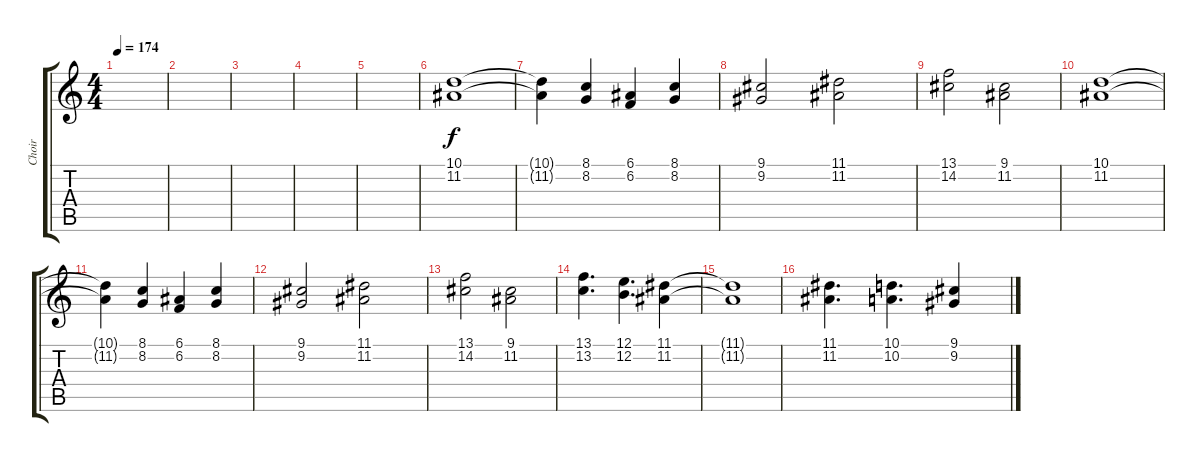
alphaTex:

\track ("Choir" "Choir") {instrument choiraahs}
\staff {score tabs}
\tuning (E4 B3 G3 D3 A2 E2) {hide}
\ts (4 4)
\tempo 174
\clef g2
\ks c
|
|
|
|
|
(10.1 11.2).1{volume 10} |
(10.1{t} 11.2{t}).4 (8.1 8.2).4 (6.1 6.2).4 (8.1 8.2).4 |
(9.1 9.2).2 (11.1 11.2).2 |
(13.1 14.2).2 (9.1 11.2).2 |
(10.1 11.2).1 |
(10.1{t} 11.2{t}).4 (8.1 8.2).4 (6.1 6.2).4 (8.1 8.2).4 |
(9.1 9.2).2 (11.1 11.2).2 |
(13.1 14.2).2 (9.1 11.2).2 |
(13.1 13.2).4{d} (12.1 12.2).4{d} (11.1 11.2).4 |
(11.1{t} 11.2{t}).1 |
(11.1 11.2).4{d} (10.1 10.2).4{d} (9.1 9.2).4
